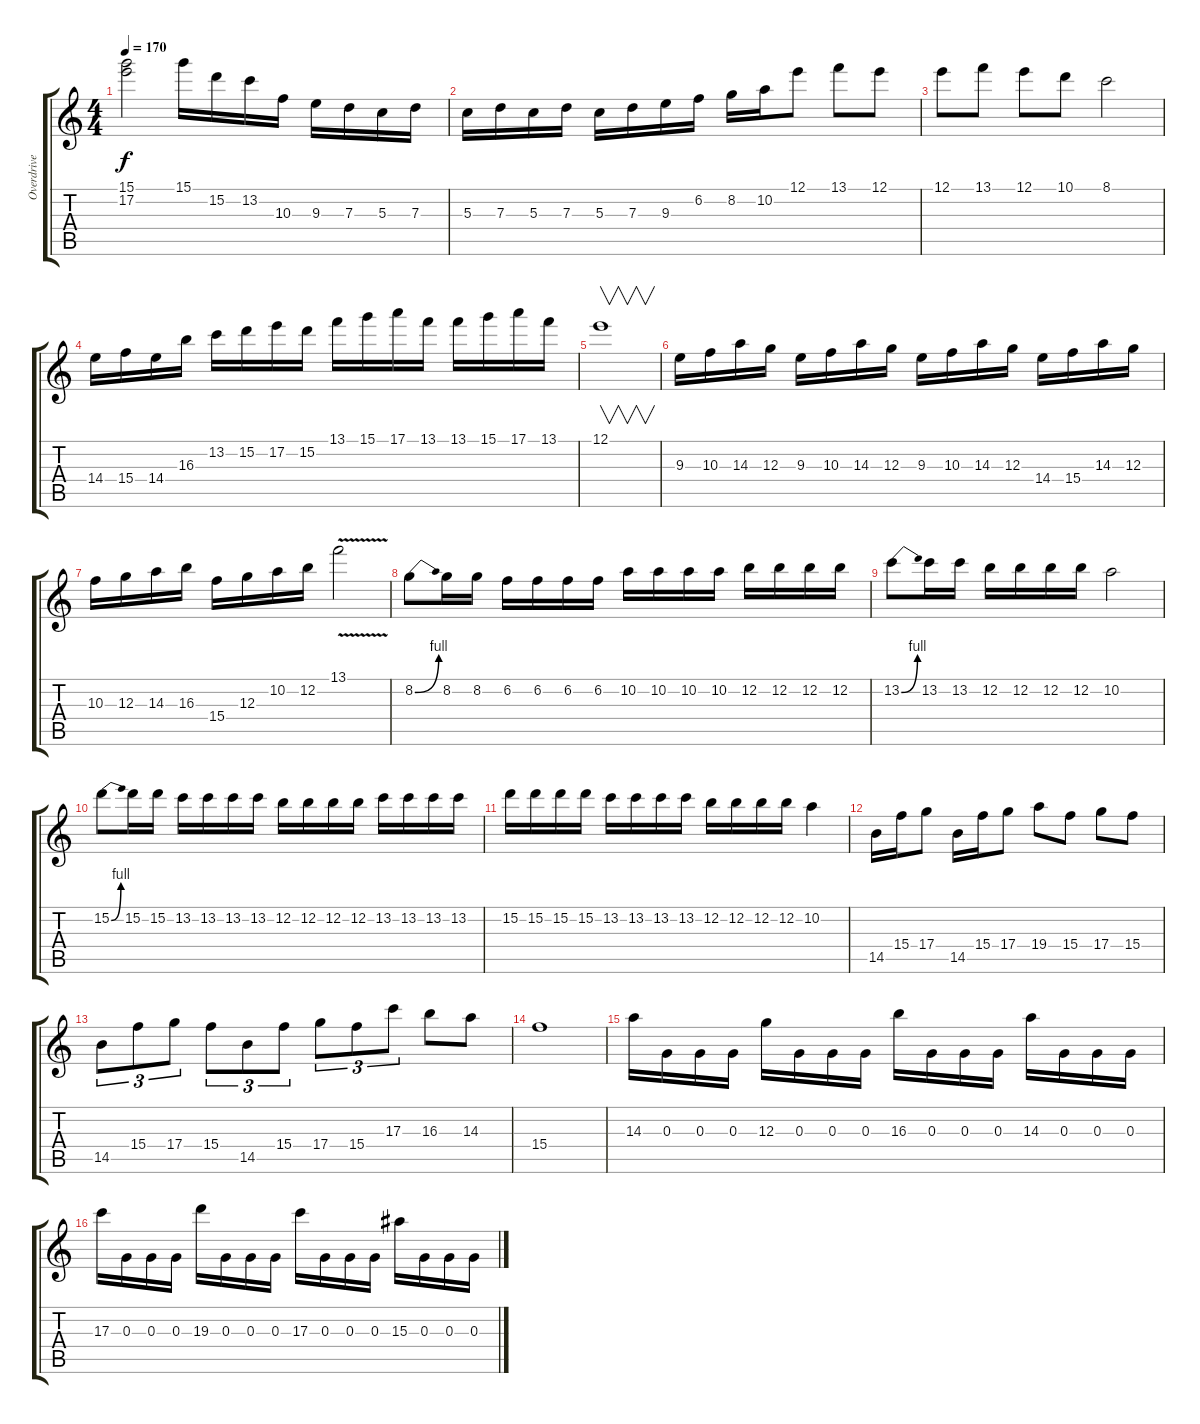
\track ("Overdrive Guy" "Overdrive ") {instrument overdrivenguitar}
\staff {score tabs}
\tuning (E4 B3 G3 D3 A2 E2) {hide}
\ts (4 4)
\tempo 170
\clef g2
\ks c
(15.1 17.2).2{dy f} 15.1.16 15.2.16 13.2.16 10.3.16 9.3.16 7.3.16 5.3.16 7.3.16 |
5.3.16 7.3.16 5.3.16 7.3.16 5.3.16 7.3.16 9.3.16 6.2.16 8.2.16 10.2.16 12.1.8 13.1.8 12.1.8 |
12.1.8 13.1.8 12.1.8 10.1.8 8.1.2 |
14.4.16 15.4.16 14.4.16 16.3.16 13.2.16 15.2.16 17.2.16 15.2.16 13.1.16 15.1.16 17.1.16 13.1.16 13.1.16 15.1.16 17.1.16 13.1.16 |
12.1.1{v} |
9.3.16 10.3.16 14.3.16 12.3.16 9.3.16 10.3.16 14.3.16 12.3.16 9.3.16 10.3.16 14.3.16 12.3.16 14.4.16 15.4.16 14.3.16 12.3.16 |
10.3.16 12.3.16 14.3.16 16.3.16 15.4.16 12.3.16 10.2.16 12.2.16 13.1{v}.2 |
8.2{be (bend 0 0 60 4)}.8 8.2.16 8.2.16 6.2.16 6.2.16 6.2.16 6.2.16 10.2.16 10.2.16 10.2.16 10.2.16 12.2.16 12.2.16 12.2.16 12.2.16 |
13.2{be (bend 0 0 60 4)}.8 13.2.16 13.2.16 12.2.16 12.2.16 12.2.16 12.2.16 10.2.2 |
15.2{be (bend 0 0 60 4)}.8 15.2.16 15.2.16 13.2.16 13.2.16 13.2.16 13.2.16 12.2.16 12.2.16 12.2.16 12.2.16 13.2.16 13.2.16 13.2.16 13.2.16 |
15.2.16 15.2.16 15.2.16 15.2.16 13.2.16 13.2.16 13.2.16 13.2.16 12.2.16 12.2.16 12.2.16 12.2.16 10.2.4 |
14.5.16 15.4.16 17.4.8 14.5.16 15.4.16 17.4.8 19.4.8 15.4.8 17.4.8 15.4.8 |
14.5.8{tu (3 2)} 15.4.8{tu (3 2)} 17.4.8{tu (3 2)} 15.4.8{tu (3 2)} 14.5.8{tu (3 2)} 15.4.8{tu (3 2)} 17.4.8{tu (3 2)} 15.4.8{tu (3 2)} 17.3.8{tu (3 2)} 16.3.8 14.3.8 |
15.4.1 |
14.3.16 0.3.16 0.3.16 0.3.16 12.3.16 0.3.16 0.3.16 0.3.16 16.3.16 0.3.16 0.3.16 0.3.16 14.3.16 0.3.16 0.3.16 0.3.16 |
17.3.16 0.3.16 0.3.16 0.3.16 19.3.16 0.3.16 0.3.16 0.3.16 17.3.16 0.3.16 0.3.16 0.3.16 15.3.16 0.3.16 0.3.16 0.3.16
